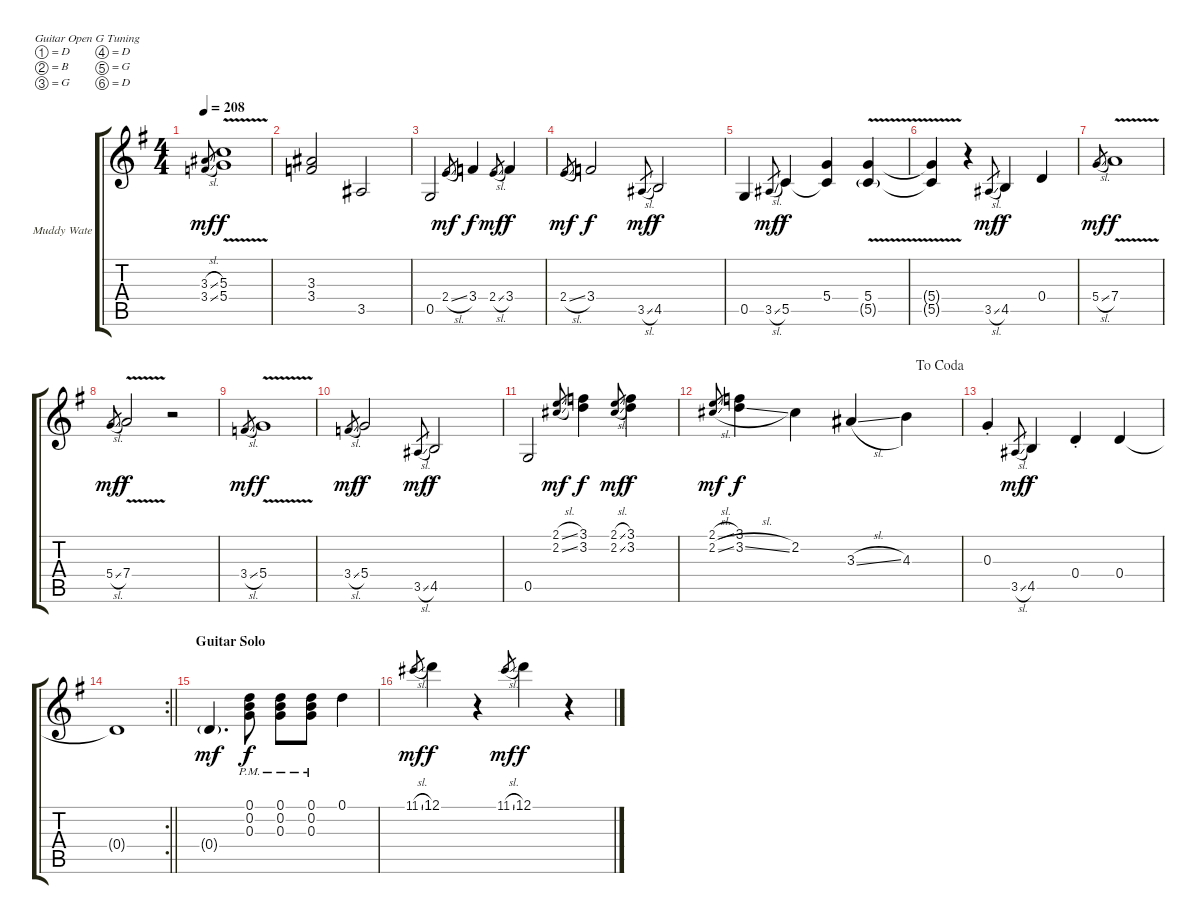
\bracketExtendMode groupsimilarinstruments
\firstSystemTrackNameOrientation horizontal
\otherSystemsTrackNameOrientation horizontal
\track ("Muddy Waters" "Muddy Wate") {instrument electricguitarjazz}
\staff {score tabs}
\tuning (D4 B3 G3 D3 G2 D2)
\ts (4 4)
\tempo 208
\clef g2
\ks g
(3.3{sl} 3.4{sl}).8{gr dy mf} (5.3{v} 5.4{v}).1{dy f} |
(3.3 3.4).2 3.5.2 |
0.5.2 2.4{sl}.8{gr dy mf} 3.4.4{dy f} 2.4{sl}.8{gr dy mf} 3.4.4{dy f} |
2.4{sl}.8{gr dy mf} 3.4.2{dy f} 3.5{sl}.8{gr dy mf} 4.5.2{dy f} |
0.5.4 3.5{sl}.8{gr dy mf} 5.5.4{dy f} (5.4 5.5{t}).4 (5.4{v} 5.5{v g}).4 |
(5.4{v t} 5.5{v t}).4 r.4 3.5{sl}.8{gr dy mf} 4.5.4{dy f} 0.4.4 |
5.4{sl}.8{gr dy mf} 7.4{v}.1{dy f} |
5.4{sl}.8{gr dy mf} 7.4{v}.2{dy f} r.2 |
3.4{sl}.8{gr dy mf} 5.4{v}.1{dy f} |
3.4{sl}.8{gr dy mf} 5.4.2{dy f} 3.5{sl}.8{gr dy mf} 4.5.2{dy f} |
0.5.2 (2.1{sl} 2.2{sl}).8{gr dy mf} (3.1 3.2).4{dy f} (2.1{sl} 2.2{sl}).8{gr dy mf} (3.1 3.2).4{dy f} |
\jump dacoda
(2.1{sl} 2.2{sl}).8{gr dy mf} (3.1 3.2{sl}).4{dy f} 2.2.4 3.3{sl}.4 4.3.4 |
0.3{st}.4 3.5{sl}.8{gr dy mf} 4.5.4{dy f} 0.4{st}.4 0.4.4 |
\rc 2
\barLineRight lightlight
0.4{t}.1 |
\section ("" "Guitar Solo")
0.4{g}.4{d dy mf} (0.1{pm} 0.2 0.3).8{dy f} (0.1{pm} 0.2 0.3).8 (0.1{pm} 0.2 0.3).8 0.1.4 |
11.1{sl}.8{gr dy mf} 12.1.4{dy f} r.4 11.1{sl}.8{gr dy mf} 12.1.4{dy f} r.4
